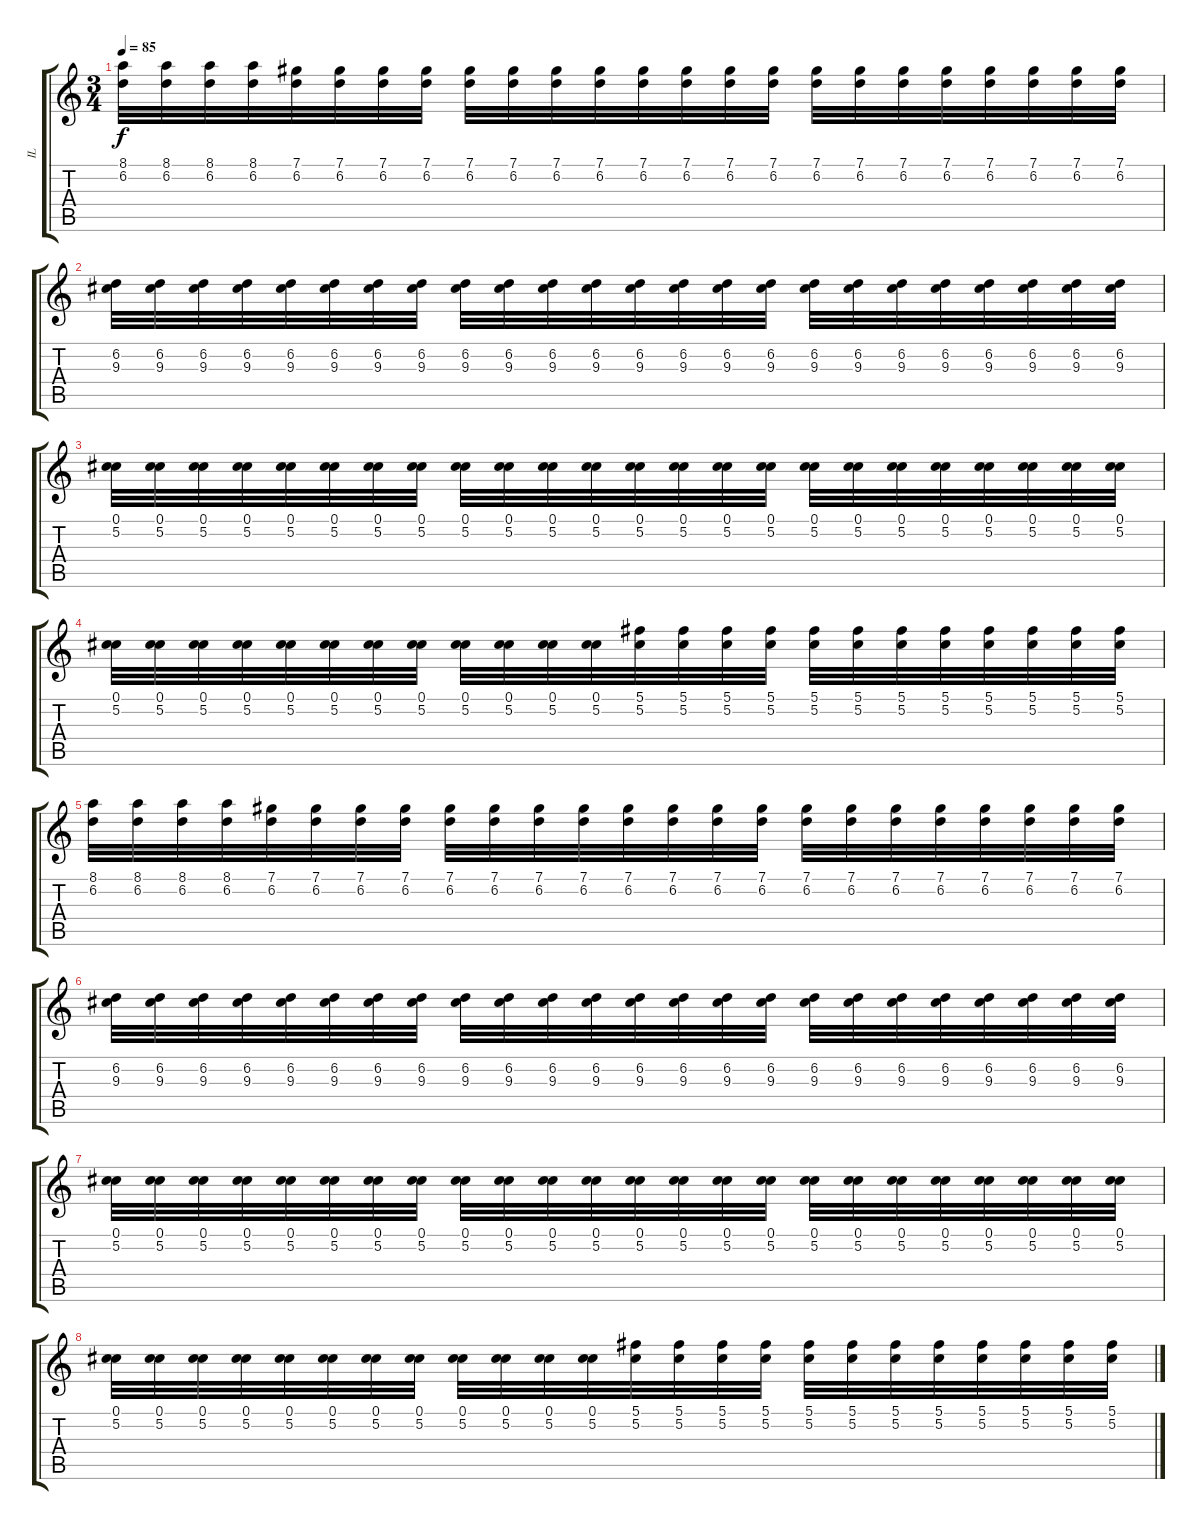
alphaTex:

\track ("IL" "IL") {instrument distortionguitar}
\staff {score tabs}
\tuning (Db4 Ab3 E3 B2 Gb2 Db2) {hide}
\ts (3 4)
\tempo 85
\clef g2
\ks c
(8.1 6.2).32{dy f} (8.1 6.2).32 (8.1 6.2).32 (8.1 6.2).32 (7.1 6.2).32 (7.1 6.2).32 (7.1 6.2).32 (7.1 6.2).32 (7.1 6.2).32 (7.1 6.2).32 (7.1 6.2).32 (7.1 6.2).32 (7.1 6.2).32 (7.1 6.2).32 (7.1 6.2).32 (7.1 6.2).32 (7.1 6.2).32 (7.1 6.2).32 (7.1 6.2).32 (7.1 6.2).32 (7.1 6.2).32 (7.1 6.2).32 (7.1 6.2).32 (7.1 6.2).32 |
(6.2 9.3).32 (6.2 9.3).32 (6.2 9.3).32 (6.2 9.3).32 (6.2 9.3).32 (6.2 9.3).32 (6.2 9.3).32 (6.2 9.3).32 (6.2 9.3).32 (6.2 9.3).32 (6.2 9.3).32 (6.2 9.3).32 (6.2 9.3).32 (6.2 9.3).32 (6.2 9.3).32 (6.2 9.3).32 (6.2 9.3).32 (6.2 9.3).32 (6.2 9.3).32 (6.2 9.3).32 (6.2 9.3).32 (6.2 9.3).32 (6.2 9.3).32 (6.2 9.3).32 |
(0.1 5.2).32 (0.1 5.2).32 (0.1 5.2).32 (0.1 5.2).32 (0.1 5.2).32 (0.1 5.2).32 (0.1 5.2).32 (0.1 5.2).32 (0.1 5.2).32 (0.1 5.2).32 (0.1 5.2).32 (0.1 5.2).32 (0.1 5.2).32 (0.1 5.2).32 (0.1 5.2).32 (0.1 5.2).32 (0.1 5.2).32 (0.1 5.2).32 (0.1 5.2).32 (0.1 5.2).32 (0.1 5.2).32 (0.1 5.2).32 (0.1 5.2).32 (0.1 5.2).32 |
(0.1 5.2).32 (0.1 5.2).32 (0.1 5.2).32 (0.1 5.2).32 (0.1 5.2).32 (0.1 5.2).32 (0.1 5.2).32 (0.1 5.2).32 (0.1 5.2).32 (0.1 5.2).32 (0.1 5.2).32 (0.1 5.2).32 (5.1 5.2).32 (5.1 5.2).32 (5.1 5.2).32 (5.1 5.2).32 (5.1 5.2).32 (5.1 5.2).32 (5.1 5.2).32 (5.1 5.2).32 (5.1 5.2).32 (5.1 5.2).32 (5.1 5.2).32 (5.1 5.2).32 |
(8.1 6.2).32 (8.1 6.2).32 (8.1 6.2).32 (8.1 6.2).32 (7.1 6.2).32 (7.1 6.2).32 (7.1 6.2).32 (7.1 6.2).32 (7.1 6.2).32 (7.1 6.2).32 (7.1 6.2).32 (7.1 6.2).32 (7.1 6.2).32 (7.1 6.2).32 (7.1 6.2).32 (7.1 6.2).32 (7.1 6.2).32 (7.1 6.2).32 (7.1 6.2).32 (7.1 6.2).32 (7.1 6.2).32 (7.1 6.2).32 (7.1 6.2).32 (7.1 6.2).32 |
(6.2 9.3).32 (6.2 9.3).32 (6.2 9.3).32 (6.2 9.3).32 (6.2 9.3).32 (6.2 9.3).32 (6.2 9.3).32 (6.2 9.3).32 (6.2 9.3).32 (6.2 9.3).32 (6.2 9.3).32 (6.2 9.3).32 (6.2 9.3).32 (6.2 9.3).32 (6.2 9.3).32 (6.2 9.3).32 (6.2 9.3).32 (6.2 9.3).32 (6.2 9.3).32 (6.2 9.3).32 (6.2 9.3).32 (6.2 9.3).32 (6.2 9.3).32 (6.2 9.3).32 |
(0.1 5.2).32 (0.1 5.2).32 (0.1 5.2).32 (0.1 5.2).32 (0.1 5.2).32 (0.1 5.2).32 (0.1 5.2).32 (0.1 5.2).32 (0.1 5.2).32 (0.1 5.2).32 (0.1 5.2).32 (0.1 5.2).32 (0.1 5.2).32 (0.1 5.2).32 (0.1 5.2).32 (0.1 5.2).32 (0.1 5.2).32 (0.1 5.2).32 (0.1 5.2).32 (0.1 5.2).32 (0.1 5.2).32 (0.1 5.2).32 (0.1 5.2).32 (0.1 5.2).32 |
(0.1 5.2).32 (0.1 5.2).32 (0.1 5.2).32 (0.1 5.2).32 (0.1 5.2).32 (0.1 5.2).32 (0.1 5.2).32 (0.1 5.2).32 (0.1 5.2).32 (0.1 5.2).32 (0.1 5.2).32 (0.1 5.2).32 (5.1 5.2).32 (5.1 5.2).32 (5.1 5.2).32 (5.1 5.2).32 (5.1 5.2).32 (5.1 5.2).32 (5.1 5.2).32 (5.1 5.2).32 (5.1 5.2).32 (5.1 5.2).32 (5.1 5.2).32 (5.1 5.2).32
